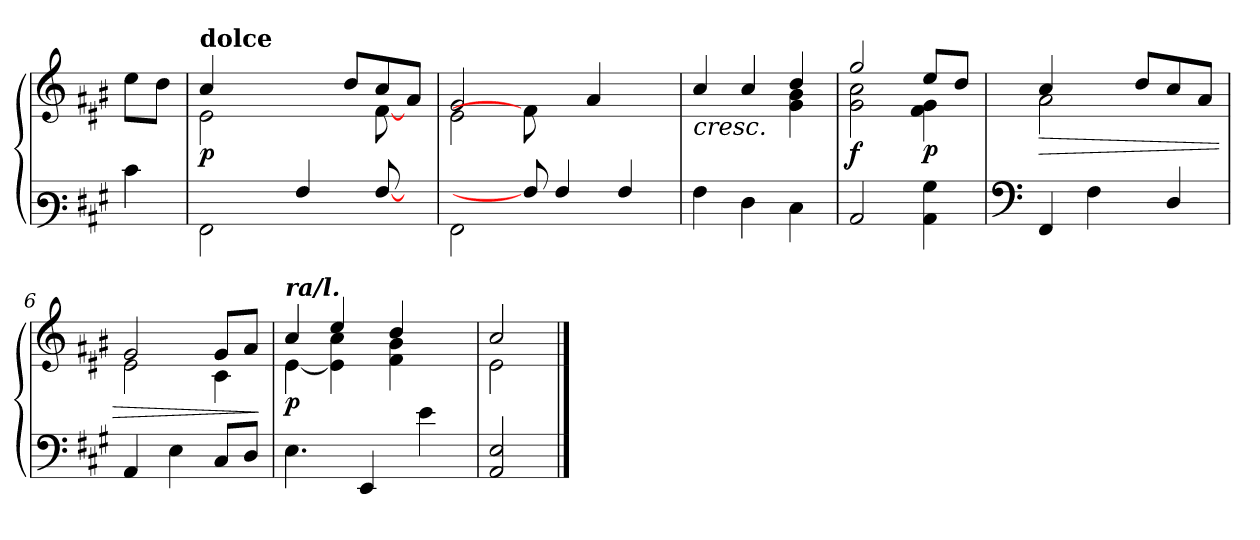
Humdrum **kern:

**kern	**kern	**dynam
*part1	*part1	*part1
*staff2	*staff1	*staff1/2
*clefF3	*clefG3	*
*k[f#c#g#]	*k[f#c#g#]	*
=	=	=
4e\	8cc#\L	.
.	8b\J	.
=1	=1	=1
*	*^	*
!	!LO:TX:a:B:t=dolce	!	!
!	!	!	!LO:DY:b
2AA\	4a/	2c#\	p
.	2ryy	.	.
4A/	.	4.ryy	.
8ryy	8b/L	.	.
[8A/	8a/	[8d\	.
8ryy	8f#/J	8ryy	.
=2	=2	=2	=2
2AA\	2e/	2c#\	.
8A/]	4ryy	8d\]	.
4A/	.	8ryy	.
.	4f#/	4.ryy	.
4A/	.	.	.
.	8ryy	.	.
=3	=3	=3	=3
!	!	!	!LO:HP:b
4A\	4a/	2ryy	<
4F#\	4a/	.	.
4E\	4b/	4e\ 4g#\	.
=4	=4	=4	=4
!	!	!	!LO:DY:b
2C#/	2ee/	2e\ 2a\	f
!	!	!	!LO:DY:b
4C#\ 4B\	8cc#/L	4d\ 4e\	p
.	8b/J	.	.
*	*v	*v	*
.	.	[
!!LO:LB:g=z
=5	=5	=5
*clefF4	*	*
*	*^	*
!	!	!	!LO:HP:b
4FF#/	4a/	2f#\	>
4F#\	2ryy	.	.
8ryy	.	8b/L	.
4D/	.	8a/	.
.	8ryy	8f#/J	.
=6	=6	=6	=6
4AA/	2e/	2c#\	.
4E\	.	.	.
8C#/L	8e/L	4A\	.
8D/J	8f#/J	.	.
*	*v	*v	*
.	.	]
=7	=7	=7
*	*^	*
!	!LO:TX:a:Bi:t=ra/l.	!	!
!	!	!	!LO:DY:b
4.E\	4a/	[<4c#\	p
.	4cc#/	4c#\] 4a\	.
4EE/	.	.	.
.	4b/	4d\ 4g#\	.
4e\	.	.	.
.	8ryy	8ryy	.
=8	=8	=8	=8
2AA/ 2E/	2a/	2c#\	.
*	*v	*v	*
==	==	==
*-	*-	*-
